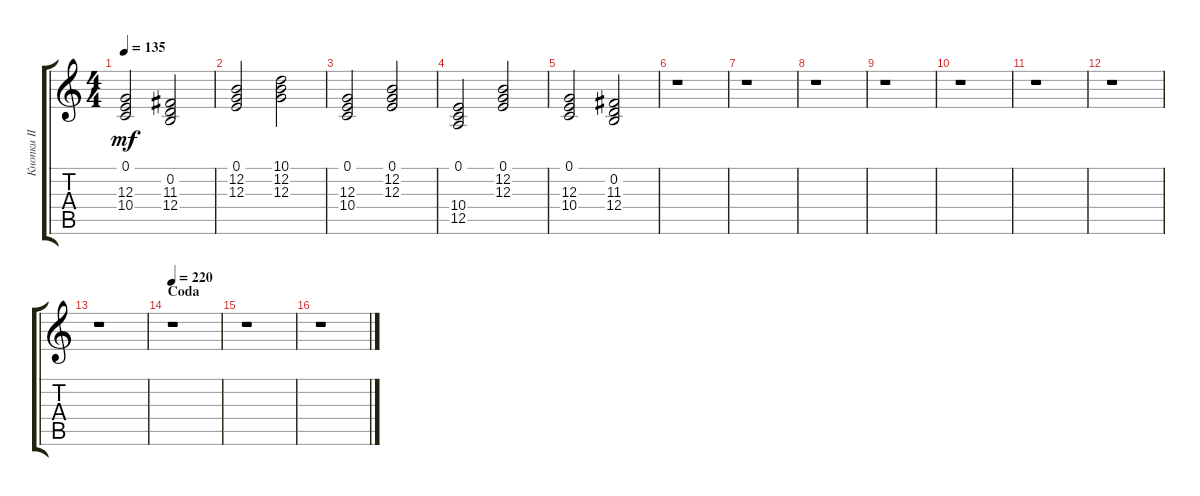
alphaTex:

\track ("Кнопки II" "Кнопки II") {instrument choiraahs}
\staff {score tabs}
\tuning (E4 B3 G3 D3 A2 E2) {hide}
\ts (4 4)
\tempo 135
\clef g2
\ks c
(0.1 12.3 10.4).2{dy mf} (0.2 11.3 12.4).2 |
(0.1 12.2 12.3).2 (10.1 12.2 12.3).2 |
(0.1 12.3 10.4).2 (0.1 12.2 12.3).2 |
(0.1 10.4 12.5).2 (0.1 12.2 12.3).2 |
(0.1 12.3 10.4).2 (0.2 11.3 12.4).2 |
r.1 |
r.1 |
r.1 |
r.1 |
r.1 |
r.1 |
r.1 |
r.1 |
\section ("" "Coda")
\tempo 220
r.1 |
r.1 |
r.1
